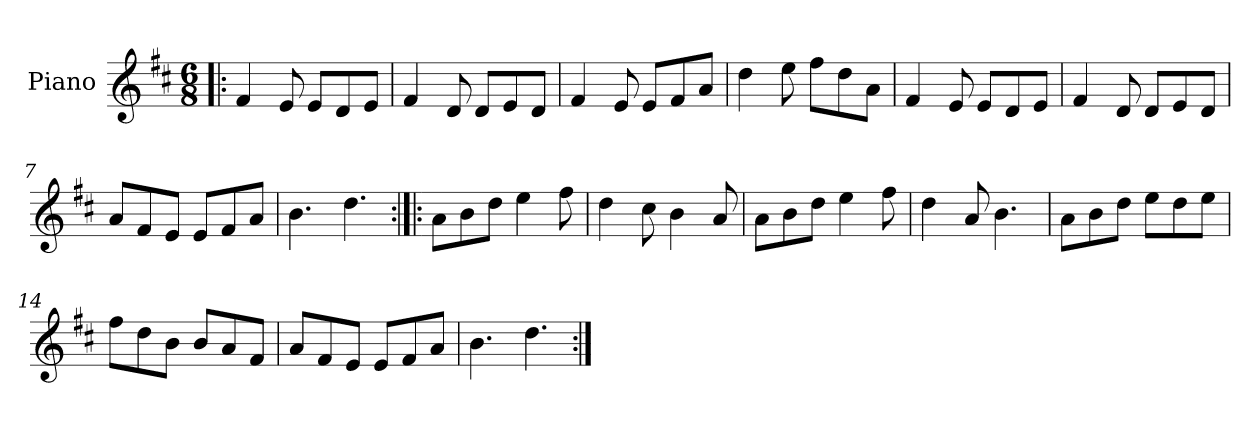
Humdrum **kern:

**kern
*part1
*staff1
*I"Piano
*I'Pno
*clefG2
*k[f#c#]
*D:
*M6/8
=1!|:
4f#/
8e/
8e/L
8d/
8e/J
=2
4f#/
8d/
8d/L
8e/
8d/J
=3
4f#/
8e/
8e/L
8f#/
8a/J
=4
4dd\
8ee\
8ff#\L
8dd\
8a\J
=5
4f#/
8e/
8e/L
8d/
8e/J
=6
4f#/
8d/
8d/L
8e/
8d/J
=7
8a/L
8f#/
8e/J
8e/L
8f#/
8a/J
=8
4.b\
4.dd\
=9:|!|:
8a\L
8b\
8dd\J
4ee\
8ff#\
=10
4dd\
8cc#\
4b\
8a/
=11
8a\L
8b\
8dd\J
4ee\
8ff#\
=12
4dd\
8a/
4.b\
=13
8a\L
8b\
8dd\J
8ee\L
8dd\
8ee\J
=14
8ff#\L
8dd\
8b\J
8b/L
8a/
8f#/J
=15
8a/L
8f#/
8e/J
8e/L
8f#/
8a/J
=16
4.b\
4.dd\
=:|!
*-
